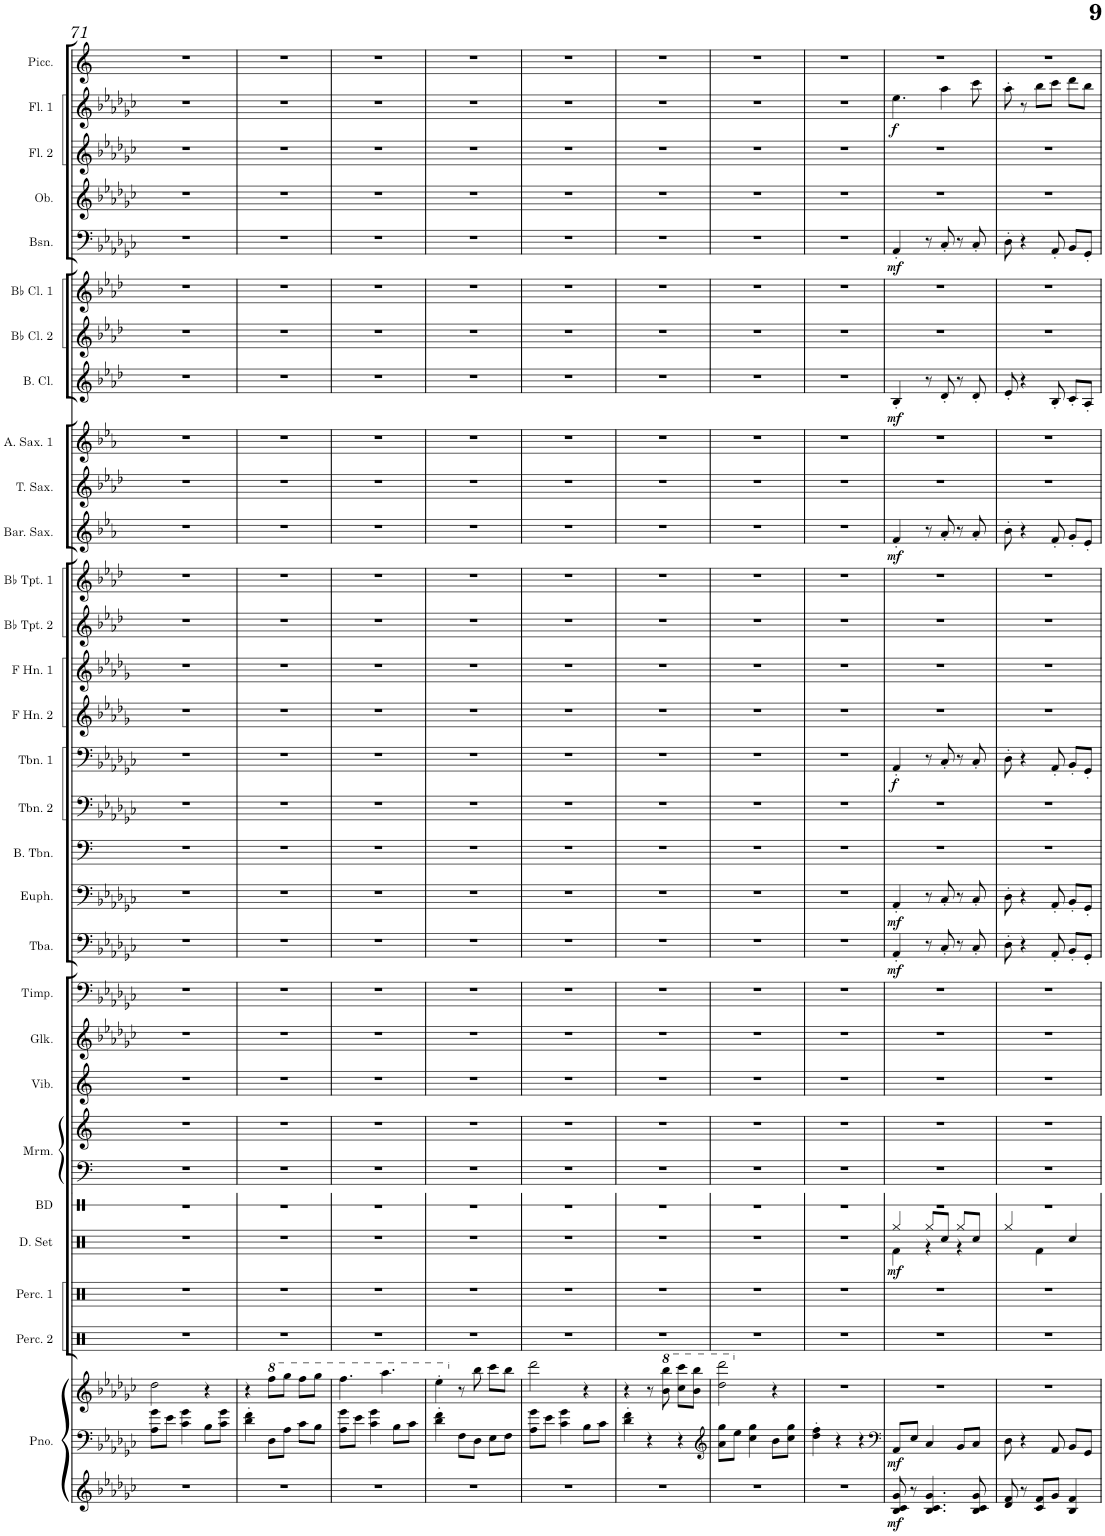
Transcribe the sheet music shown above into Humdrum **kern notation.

**kern	**kern	**kern	**dynam	**kern	**kern	**kern	**dynam	**kern	**kern	**kern	**kern	**kern	**kern	**kern	**dynam	**kern	**dynam	**kern	**kern	**kern	**dynam	**kern	**kern	**kern	**kern	**kern	**dynam	**kern	**kern	**kern	**dynam	**kern	**kern	**kern	**dynam	**kern	**kern	**kern	**dynam	**kern
*part29	*part29	*part29	*part29	*part28	*part27	*part26	*part26	*part25	*part24	*part24	*part23	*part22	*part21	*part20	*part20	*part19	*part19	*part18	*part17	*part16	*part16	*part15	*part14	*part13	*part12	*part11	*part11	*part10	*part9	*part8	*part8	*part7	*part6	*part5	*part5	*part4	*part3	*part2	*part2	*part1
*staff32	*staff31	*staff30	*staff30/31/32	*staff29	*staff28	*staff27	*staff27	*staff26	*staff25	*staff24	*staff23	*staff22	*staff21	*staff20	*staff20	*staff19	*staff19	*staff18	*staff17	*staff16	*staff16	*staff15	*staff14	*staff13	*staff12	*staff11	*staff11	*staff10	*staff9	*staff8	*staff8	*staff7	*staff6	*staff5	*staff5	*staff4	*staff3	*staff2	*staff2	*staff1
*I"Piano	*	*	*	*I"Percussion 2	*I"Percussion 1	*I"Drumset	*	*I"Bass Drum	*I"Marimba	*	*I"Vibraphone	*I"Glockenspiel	*I"Timpani	*I"Tuba	*	*I"Euphonium	*	*I"Bass Trombone	*I"Trombone 2	*I"Trombone 1	*	*I"French Horn 2	*I"French Horn 1	*I"Bb Trumpet 2	*I"Bb Trumpet 1	*I"Baritone Saxophone	*	*I"Tenor Saxophone	*I"Alto Saxophone 1	*I"Bass Clarinet	*	*I"Bb Clarinet 2	*I"Bb Clarinet 1	*I"Bassoon	*	*I"Oboe	*I"Flute 2	*I"Flute 1	*	*I"Piccolo
*I'Pno.	*	*	*	*I'Perc. 2	*I'Perc. 1	*I'D. Set	*	*I'BD	*I'Mrm.	*	*I'Vib.	*I'Glk.	*I'Timp.	*I'Tba.	*	*I'Euph.	*	*I'B. Tbn.	*I'Tbn. 2	*I'Tbn. 1	*	*I'F Hn. 2	*I'F Hn. 1	*I'Bb Tpt. 2	*I'Bb Tpt. 1	*I'Bar. Sax.	*	*I'T. Sax.	*I'A. Sax. 1	*I'B. Cl.	*	*I'Bb Cl. 2	*I'Bb Cl. 1	*I'Bsn.	*	*I'Ob.	*I'Fl. 2	*I'Fl. 1	*	*I'Picc.
!!LO:PB:g=z
*clefG2	*clefF4	*clefG2	*	*clefX	*clefX	*clefX	*	*clefX	*clefF4	*clefG2	*clefG2	*clefG2	*clefF4	*clefF4	*	*clefF4	*	*clefF4	*clefF4	*clefF4	*	*clefG2	*clefG2	*clefG2	*clefG2	*clefG2	*	*clefG2	*clefG2	*clefG2	*	*clefG2	*clefG2	*clefF4	*	*clefG2	*clefG2	*clefG2	*	*clefG2
*	*	*	*	*	*	*	*	*	*	*	*	*Trd-14c-24	*	*	*	*	*	*	*	*	*	*Trd4c7	*Trd4c7	*Trd1c2	*Trd1c2	*Trd12c21	*	*Trd8c14	*Trd5c9	*Trd8c14	*	*Trd1c2	*Trd1c2	*	*	*	*	*	*	*Trd-7c-12
*k[b-e-a-d-g-c-]	*k[b-e-a-d-g-c-]	*k[b-e-a-d-g-c-]	*	*k[]	*k[]	*k[]	*	*k[]	*k[]	*k[]	*k[]	*k[b-e-a-d-g-c-]	*k[b-e-a-d-g-c-]	*k[b-e-a-d-g-c-]	*	*k[b-e-a-d-g-c-]	*	*k[]	*k[b-e-a-d-g-c-]	*k[b-e-a-d-g-c-]	*	*k[b-e-a-d-g-]	*k[b-e-a-d-g-]	*k[b-e-a-d-]	*k[b-e-a-d-]	*k[b-e-a-]	*	*k[b-e-a-d-]	*k[b-e-a-]	*k[b-e-a-d-]	*	*k[b-e-a-d-]	*k[b-e-a-d-]	*k[b-e-a-d-g-c-]	*	*k[b-e-a-d-g-c-]	*k[b-e-a-d-g-c-]	*k[b-e-a-d-g-c-]	*	*k[]
*M3/4	*M3/4	*M3/4	*	*M3/4	*M3/4	*M3/4	*	*M3/4	*M3/4	*M3/4	*M3/4	*M3/4	*M3/4	*M3/4	*	*M3/4	*	*M3/4	*M3/4	*M3/4	*	*M3/4	*M3/4	*M3/4	*M3/4	*M3/4	*	*M3/4	*M3/4	*M3/4	*	*M3/4	*M3/4	*M3/4	*	*M3/4	*M3/4	*M3/4	*	*M3/4
=71	=71	=71	=71	=71	=71	=71	=71	=71	=71	=71	=71	=71	=71	=71	=71	=71	=71	=71	=71	=71	=71	=71	=71	=71	=71	=71	=71	=71	=71	=71	=71	=71	=71	=71	=71	=71	=71	=71	=71	=71
2.r	8A-\ 8g-\L	2dd-\	.	2.r	2.r	2.r	.	2.r	2.r	2.r	2.r	2.r	2.r	2.r	.	2.r	.	2.r	2.r	2.r	.	2.r	2.r	2.r	2.r	2.r	.	2.r	2.r	2.r	.	2.r	2.r	2.r	.	2.r	2.r	2.r	.	2.r
.	8e-\J	.	.	.	.	.	.	.	.	.	.	.	.	.	.	.	.	.	.	.	.	.	.	.	.	.	.	.	.	.	.	.	.	.	.	.	.	.	.	.
.	4c-\ 4g-\	.	.	.	.	.	.	.	.	.	.	.	.	.	.	.	.	.	.	.	.	.	.	.	.	.	.	.	.	.	.	.	.	.	.	.	.	.	.	.
.	8B-\L	4r	.	.	.	.	.	.	.	.	.	.	.	.	.	.	.	.	.	.	.	.	.	.	.	.	.	.	.	.	.	.	.	.	.	.	.	.	.	.
.	8c-\ 8g-\J	.	.	.	.	.	.	.	.	.	.	.	.	.	.	.	.	.	.	.	.	.	.	.	.	.	.	.	.	.	.	.	.	.	.	.	.	.	.	.
=72	=72	=72	=72	=72	=72	=72	=72	=72	=72	=72	=72	=72	=72	=72	=72	=72	=72	=72	=72	=72	=72	=72	=72	=72	=72	=72	=72	=72	=72	=72	=72	=72	=72	=72	=72	=72	=72	=72	=72	=72
2.r	4d-\' 4f\'	4r	.	2.r	2.r	2.r	.	2.r	2.r	2.r	2.r	2.r	2.r	2.r	.	2.r	.	2.r	2.r	2.r	.	2.r	2.r	2.r	2.r	2.r	.	2.r	2.r	2.r	.	2.r	2.r	2.r	.	2.r	2.r	2.r	.	2.r
*	*	*8va	*	*	*	*	*	*	*	*	*	*	*	*	*	*	*	*	*	*	*	*	*	*	*	*	*	*	*	*	*	*	*	*	*	*	*	*	*	*
.	8D-\L	8fff\L	.	.	.	.	.	.	.	.	.	.	.	.	.	.	.	.	.	.	.	.	.	.	.	.	.	.	.	.	.	.	.	.	.	.	.	.	.	.
.	8A-\J	8ggg-\J	.	.	.	.	.	.	.	.	.	.	.	.	.	.	.	.	.	.	.	.	.	.	.	.	.	.	.	.	.	.	.	.	.	.	.	.	.	.
.	8c-\L	8fff\L	.	.	.	.	.	.	.	.	.	.	.	.	.	.	.	.	.	.	.	.	.	.	.	.	.	.	.	.	.	.	.	.	.	.	.	.	.	.
.	8B-\J	8ggg-\J	.	.	.	.	.	.	.	.	.	.	.	.	.	.	.	.	.	.	.	.	.	.	.	.	.	.	.	.	.	.	.	.	.	.	.	.	.	.
=73	=73	=73	=73	=73	=73	=73	=73	=73	=73	=73	=73	=73	=73	=73	=73	=73	=73	=73	=73	=73	=73	=73	=73	=73	=73	=73	=73	=73	=73	=73	=73	=73	=73	=73	=73	=73	=73	=73	=73	=73
2.r	8A-\ 8g-\L	4.fff\	.	2.r	2.r	2.r	.	2.r	2.r	2.r	2.r	2.r	2.r	2.r	.	2.r	.	2.r	2.r	2.r	.	2.r	2.r	2.r	2.r	2.r	.	2.r	2.r	2.r	.	2.r	2.r	2.r	.	2.r	2.r	2.r	.	2.r
.	8e-\J	.	.	.	.	.	.	.	.	.	.	.	.	.	.	.	.	.	.	.	.	.	.	.	.	.	.	.	.	.	.	.	.	.	.	.	.	.	.	.
.	4c-\ 4g-\	.	.	.	.	.	.	.	.	.	.	.	.	.	.	.	.	.	.	.	.	.	.	.	.	.	.	.	.	.	.	.	.	.	.	.	.	.	.	.
.	.	4.aaa-\	.	.	.	.	.	.	.	.	.	.	.	.	.	.	.	.	.	.	.	.	.	.	.	.	.	.	.	.	.	.	.	.	.	.	.	.	.	.
.	8B-\L	.	.	.	.	.	.	.	.	.	.	.	.	.	.	.	.	.	.	.	.	.	.	.	.	.	.	.	.	.	.	.	.	.	.	.	.	.	.	.
.	8c-\J	.	.	.	.	.	.	.	.	.	.	.	.	.	.	.	.	.	.	.	.	.	.	.	.	.	.	.	.	.	.	.	.	.	.	.	.	.	.	.
=74	=74	=74	=74	=74	=74	=74	=74	=74	=74	=74	=74	=74	=74	=74	=74	=74	=74	=74	=74	=74	=74	=74	=74	=74	=74	=74	=74	=74	=74	=74	=74	=74	=74	=74	=74	=74	=74	=74	=74	=74
2.r	4d-\' 4f\'	4eee-'\	.	2.r	2.r	2.r	.	2.r	2.r	2.r	2.r	2.r	2.r	2.r	.	2.r	.	2.r	2.r	2.r	.	2.r	2.r	2.r	2.r	2.r	.	2.r	2.r	2.r	.	2.r	2.r	2.r	.	2.r	2.r	2.r	.	2.r
*	*	*X8va	*	*	*	*	*	*	*	*	*	*	*	*	*	*	*	*	*	*	*	*	*	*	*	*	*	*	*	*	*	*	*	*	*	*	*	*	*	*
.	8F\L	8r	.	.	.	.	.	.	.	.	.	.	.	.	.	.	.	.	.	.	.	.	.	.	.	.	.	.	.	.	.	.	.	.	.	.	.	.	.	.
.	8D-\J	8bb-\	.	.	.	.	.	.	.	.	.	.	.	.	.	.	.	.	.	.	.	.	.	.	.	.	.	.	.	.	.	.	.	.	.	.	.	.	.	.
.	8E-\L	8ccc-\L	.	.	.	.	.	.	.	.	.	.	.	.	.	.	.	.	.	.	.	.	.	.	.	.	.	.	.	.	.	.	.	.	.	.	.	.	.	.
.	8F\J	8bb-\J	.	.	.	.	.	.	.	.	.	.	.	.	.	.	.	.	.	.	.	.	.	.	.	.	.	.	.	.	.	.	.	.	.	.	.	.	.	.
=75	=75	=75	=75	=75	=75	=75	=75	=75	=75	=75	=75	=75	=75	=75	=75	=75	=75	=75	=75	=75	=75	=75	=75	=75	=75	=75	=75	=75	=75	=75	=75	=75	=75	=75	=75	=75	=75	=75	=75	=75
2.r	8A-\ 8g-\L	2ddd-\	.	2.r	2.r	2.r	.	2.r	2.r	2.r	2.r	2.r	2.r	2.r	.	2.r	.	2.r	2.r	2.r	.	2.r	2.r	2.r	2.r	2.r	.	2.r	2.r	2.r	.	2.r	2.r	2.r	.	2.r	2.r	2.r	.	2.r
.	8e-\J	.	.	.	.	.	.	.	.	.	.	.	.	.	.	.	.	.	.	.	.	.	.	.	.	.	.	.	.	.	.	.	.	.	.	.	.	.	.	.
.	4c-\ 4g-\	.	.	.	.	.	.	.	.	.	.	.	.	.	.	.	.	.	.	.	.	.	.	.	.	.	.	.	.	.	.	.	.	.	.	.	.	.	.	.
.	8B-\L	4r	.	.	.	.	.	.	.	.	.	.	.	.	.	.	.	.	.	.	.	.	.	.	.	.	.	.	.	.	.	.	.	.	.	.	.	.	.	.
.	8c-\J	.	.	.	.	.	.	.	.	.	.	.	.	.	.	.	.	.	.	.	.	.	.	.	.	.	.	.	.	.	.	.	.	.	.	.	.	.	.	.
=76	=76	=76	=76	=76	=76	=76	=76	=76	=76	=76	=76	=76	=76	=76	=76	=76	=76	=76	=76	=76	=76	=76	=76	=76	=76	=76	=76	=76	=76	=76	=76	=76	=76	=76	=76	=76	=76	=76	=76	=76
2.r	4d-\' 4f\'	4r	.	2.r	2.r	2.r	.	2.r	2.r	2.r	2.r	2.r	2.r	2.r	.	2.r	.	2.r	2.r	2.r	.	2.r	2.r	2.r	2.r	2.r	.	2.r	2.r	2.r	.	2.r	2.r	2.r	.	2.r	2.r	2.r	.	2.r
.	4r	8r	.	.	.	.	.	.	.	.	.	.	.	.	.	.	.	.	.	.	.	.	.	.	.	.	.	.	.	.	.	.	.	.	.	.	.	.	.	.
*	*	*8va	*	*	*	*	*	*	*	*	*	*	*	*	*	*	*	*	*	*	*	*	*	*	*	*	*	*	*	*	*	*	*	*	*	*	*	*	*	*
.	.	8bb-\ 8bbb-\	.	.	.	.	.	.	.	.	.	.	.	.	.	.	.	.	.	.	.	.	.	.	.	.	.	.	.	.	.	.	.	.	.	.	.	.	.	.
.	4r	8ccc-\ 8cccc-\L	.	.	.	.	.	.	.	.	.	.	.	.	.	.	.	.	.	.	.	.	.	.	.	.	.	.	.	.	.	.	.	.	.	.	.	.	.	.
.	.	8bb-\ 8bbb-\J	.	.	.	.	.	.	.	.	.	.	.	.	.	.	.	.	.	.	.	.	.	.	.	.	.	.	.	.	.	.	.	.	.	.	.	.	.	.
=77	=77	=77	=77	=77	=77	=77	=77	=77	=77	=77	=77	=77	=77	=77	=77	=77	=77	=77	=77	=77	=77	=77	=77	=77	=77	=77	=77	=77	=77	=77	=77	=77	=77	=77	=77	=77	=77	=77	=77	=77
*	*clefG2	*	*	*	*	*	*	*	*	*	*	*	*	*	*	*	*	*	*	*	*	*	*	*	*	*	*	*	*	*	*	*	*	*	*	*	*	*	*	*
2.r	8a-\ 8gg-\L	2ddd-\ 2dddd-\	.	2.r	2.r	2.r	.	2.r	2.r	2.r	2.r	2.r	2.r	2.r	.	2.r	.	2.r	2.r	2.r	.	2.r	2.r	2.r	2.r	2.r	.	2.r	2.r	2.r	.	2.r	2.r	2.r	.	2.r	2.r	2.r	.	2.r
.	8ee-\J	.	.	.	.	.	.	.	.	.	.	.	.	.	.	.	.	.	.	.	.	.	.	.	.	.	.	.	.	.	.	.	.	.	.	.	.	.	.	.
.	4cc-\ 4gg-\	.	.	.	.	.	.	.	.	.	.	.	.	.	.	.	.	.	.	.	.	.	.	.	.	.	.	.	.	.	.	.	.	.	.	.	.	.	.	.
*	*	*X8va	*	*	*	*	*	*	*	*	*	*	*	*	*	*	*	*	*	*	*	*	*	*	*	*	*	*	*	*	*	*	*	*	*	*	*	*	*	*
.	8b-\L	4r	.	.	.	.	.	.	.	.	.	.	.	.	.	.	.	.	.	.	.	.	.	.	.	.	.	.	.	.	.	.	.	.	.	.	.	.	.	.
.	8cc-\ 8gg-\J	.	.	.	.	.	.	.	.	.	.	.	.	.	.	.	.	.	.	.	.	.	.	.	.	.	.	.	.	.	.	.	.	.	.	.	.	.	.	.
=78	=78	=78	=78	=78	=78	=78	=78	=78	=78	=78	=78	=78	=78	=78	=78	=78	=78	=78	=78	=78	=78	=78	=78	=78	=78	=78	=78	=78	=78	=78	=78	=78	=78	=78	=78	=78	=78	=78	=78	=78
2.r	4dd-\' 4ff\'	2.r	.	2.r	2.r	2.r	.	2.r	2.r	2.r	2.r	2.r	2.r	2.r	.	2.r	.	2.r	2.r	2.r	.	2.r	2.r	2.r	2.r	2.r	.	2.r	2.r	2.r	.	2.r	2.r	2.r	.	2.r	2.r	2.r	.	2.r
.	4r	.	.	.	.	.	.	.	.	.	.	.	.	.	.	.	.	.	.	.	.	.	.	.	.	.	.	.	.	.	.	.	.	.	.	.	.	.	.	.
.	4r	.	.	.	.	.	.	.	.	.	.	.	.	.	.	.	.	.	.	.	.	.	.	.	.	.	.	.	.	.	.	.	.	.	.	.	.	.	.	.
=79	=79	=79	=79	=79	=79	=79	=79	=79	=79	=79	=79	=79	=79	=79	=79	=79	=79	=79	=79	=79	=79	=79	=79	=79	=79	=79	=79	=79	=79	=79	=79	=79	=79	=79	=79	=79	=79	=79	=79	=79
*	*clefF4	*	*	*	*	*	*	*	*	*	*	*	*	*	*	*	*	*	*	*	*	*	*	*	*	*	*	*	*	*	*	*	*	*	*	*	*	*	*	*
*	*	*	*	*	*	*^	*	*	*	*	*	*	*	*	*	*	*	*	*	*	*	*	*	*	*	*	*	*	*	*	*	*	*	*	*	*	*	*	*	*
!	!	!	!LO:DY:b=3	!	!	!	!	!	!	!	!	!	!	!	!	!	!	!	!	!	!	!	!	!	!	!	!	!	!	!	!	!	!	!	!	!	!	!	!	!	!
!	!	!	!LO:DY:n=1:b=2	!	!	!	!	!LO:DY:b	!	!	!	!	!	!	!	!LO:DY:b	!	!LO:DY:b	!	!	!	!LO:DY:b	!	!	!	!	!	!LO:DY:b	!	!	!	!LO:DY:b	!	!	!	!LO:DY:b	!	!	!	!LO:DY:b	!
8B-/ 8c-/ 8g-/	8AA-/L	2.r	mf mf	2.r	2.r	4Rgg/	4Rf\	mf	2.r	2.r	2.r	2.r	2.r	2.r	4AA-'/	mf	4AA-'/	mf	2.r	2.r	4AA-'/	f	2.r	2.r	2.r	2.r	4f'/	mf	2.r	2.r	4B-'/	mf	2.r	2.r	4AA-'/	mf	2.r	2.r	4.ee-\	f	2.r
8r	8E-/J	.	.	.	.	.	.	.	.	.	.	.	.	.	.	.	.	.	.	.	.	.	.	.	.	.	.	.	.	.	.	.	.	.	.	.	.	.	.	.	.
4.B-/ 4.c-/ 4.g-/	4C-/	.	.	.	.	8Rgg/L	4r	.	.	.	.	.	.	.	8r	.	8r	.	.	.	8r	.	.	.	.	.	8r	.	.	.	8r	.	.	.	8r	.	.	.	.	.	.
.	.	.	.	.	.	8Rcc/J	.	.	.	.	.	.	.	.	8C-'/	.	8C-'/	.	.	.	8C-'/	.	.	.	.	.	8a-'/	.	.	.	8d-'/	.	.	.	8C-'/	.	.	.	4aa-\	.	.
.	8BB-/L	.	.	.	.	8Rgg/L	4r	.	.	.	.	.	.	.	8r	.	8r	.	.	.	8r	.	.	.	.	.	8r	.	.	.	8r	.	.	.	8r	.	.	.	.	.	.
8B-/ 8c-/ 8g-/	8C-/J	.	.	.	.	8Rcc/J	.	.	.	.	.	.	.	.	8C-'/	.	8C-'/	.	.	.	8C-'/	.	.	.	.	.	8a-'/	.	.	.	8d-'/	.	.	.	8C-'/	.	.	.	8ccc-\	.	.
*	*	*	*	*	*	*v	*v	*	*	*	*	*	*	*	*	*	*	*	*	*	*	*	*	*	*	*	*	*	*	*	*	*	*	*	*	*	*	*	*	*	*
=80	=80	=80	=80	=80	=80	=80	=80	=80	=80	=80	=80	=80	=80	=80	=80	=80	=80	=80	=80	=80	=80	=80	=80	=80	=80	=80	=80	=80	=80	=80	=80	=80	=80	=80	=80	=80	=80	=80	=80	=80
8d-/ 8f/	8D-\	2.r	.	2.r	2.r	4Rgg/	.	2.r	2.r	2.r	2.r	2.r	2.r	8D-'\	.	8D-'\	.	2.r	2.r	8D-'\	.	2.r	2.r	2.r	2.r	8b-'\	.	2.r	2.r	8e-'/	.	2.r	2.r	8D-'\	.	2.r	2.r	8aa-'\	.	2.r
8r	4r	.	.	.	.	.	.	.	.	.	.	.	.	4r	.	4r	.	.	.	4r	.	.	.	.	.	4r	.	.	.	4r	.	.	.	4r	.	.	.	8r	.	.
8c-/ 8f/L	.	.	.	.	.	4Rf\	.	.	.	.	.	.	.	.	.	.	.	.	.	.	.	.	.	.	.	.	.	.	.	.	.	.	.	.	.	.	.	8bb-\L	.	.
8g-/J	8AA-/	.	.	.	.	.	.	.	.	.	.	.	.	8AA-'/	.	8AA-'/	.	.	.	8AA-'/	.	.	.	.	.	8f'/	.	.	.	8B-'/	.	.	.	8AA-'/	.	.	.	8ccc-\J	.	.
4B-/ 4f/	8BB-/L	.	.	.	.	4Rcc/	.	.	.	.	.	.	.	8BB-'/L	.	8BB-'/L	.	.	.	8BB-'/L	.	.	.	.	.	8g'/L	.	.	.	8c'/L	.	.	.	8BB-/L	.	.	.	8ddd-\L	.	.
.	8GG-/J	.	.	.	.	.	.	.	.	.	.	.	.	8GG-'/J	.	8GG-'/J	.	.	.	8GG-'/J	.	.	.	.	.	8e-'/J	.	.	.	8A-'/J	.	.	.	8GG-'/J	.	.	.	8bb-\J	.	.
=	=	=	=	=	=	=	=	=	=	=	=	=	=	=	=	=	=	=	=	=	=	=	=	=	=	=	=	=	=	=	=	=	=	=	=	=	=	=	=	=
*-	*-	*-	*-	*-	*-	*-	*-	*-	*-	*-	*-	*-	*-	*-	*-	*-	*-	*-	*-	*-	*-	*-	*-	*-	*-	*-	*-	*-	*-	*-	*-	*-	*-	*-	*-	*-	*-	*-	*-	*-
